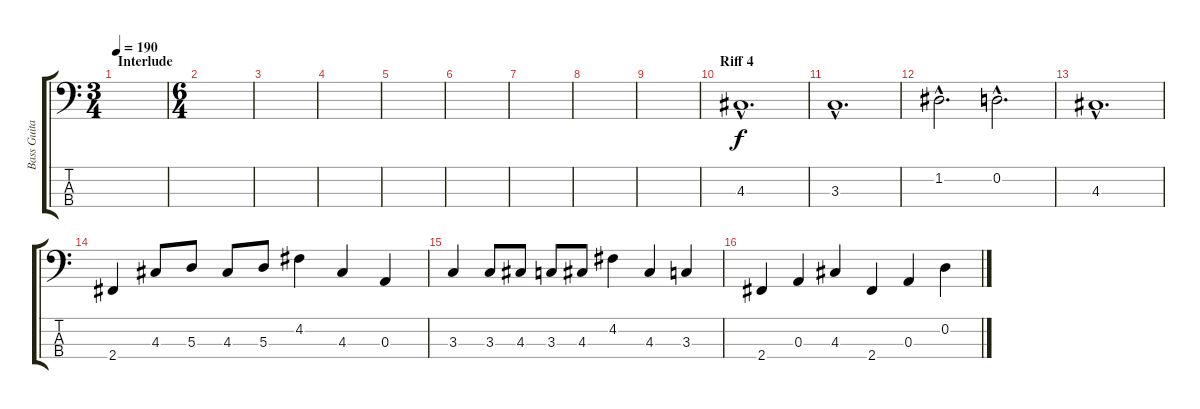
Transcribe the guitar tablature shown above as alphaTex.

\track ("Bass Guitar" "Bass Guita") {instrument electricbasspick}
\staff {score tabs}
\tuning (G2 D2 A1 E1) {hide}
\ts (3 4)
\section ("" "Interlude")
\tempo 190
\clef f4
\ks c
|
\ts (6 4)
|
|
|
|
|
|
|
|
\section ("" "Riff 4")
4.3{hac}.1{d} |
3.3{hac}.1{d} |
1.2{hac}.2{d} 0.2{hac}.2{d} |
4.3{hac}.1{d} |
2.4.4 4.3.8 5.3.8 4.3.8 5.3.8 4.2.4 4.3.4 0.3.4 |
3.3.4 3.3.8 4.3.8 3.3.8 4.3.8 4.2.4 4.3.4 3.3.4 |
2.4.4 0.3.4 4.3.4 2.4.4 0.3.4 0.2.4
